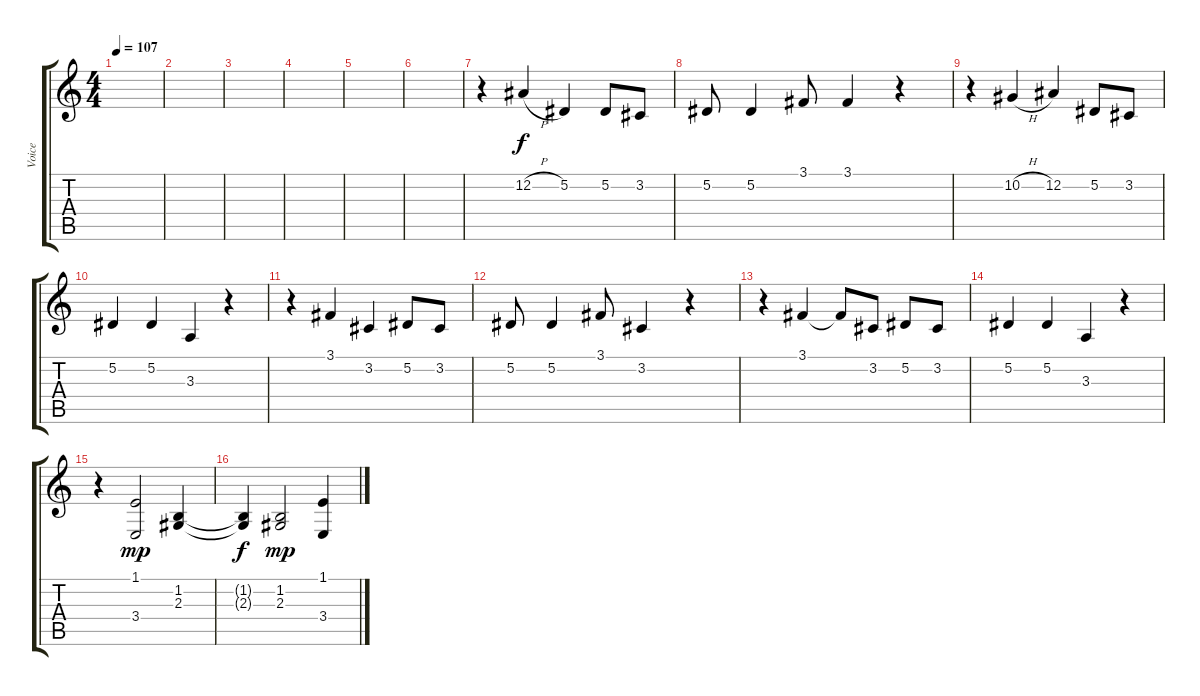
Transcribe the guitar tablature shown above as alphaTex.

\track ("Voice" "Voice") {instrument lead6voice}
\staff {score tabs}
\tuning (Eb4 Bb3 Gb3 Db3 Ab2 Eb2) {hide}
\ts (4 4)
\tempo 107
\clef g2
\ks c
|
|
|
|
|
|
r.4 12.2{h}.4 5.2.4 5.2.8 3.2.8 |
5.2.8 5.2.4 3.1.8 3.1.4 r.4 |
r.4 10.2{h}.4 12.2.4 5.2.8 3.2.8 |
5.2.4 5.2.4 3.3.4 r.4 |
r.4 3.1.4 3.2.4 5.2.8 3.2.8 |
5.2.8 5.2.4 3.1.8 3.2.4 r.4 |
r.4 3.1.4 3.1{t}.8 3.2.8 5.2.8 3.2.8 |
5.2.4 5.2.4 3.3.4 r.4 |
r.4 (1.1 3.4).2{dy mp} (1.2 2.3).4 |
(1.2{t} 2.3{t}).4{dy f} (1.2 2.3).2{dy mp} (1.1 3.4).4
